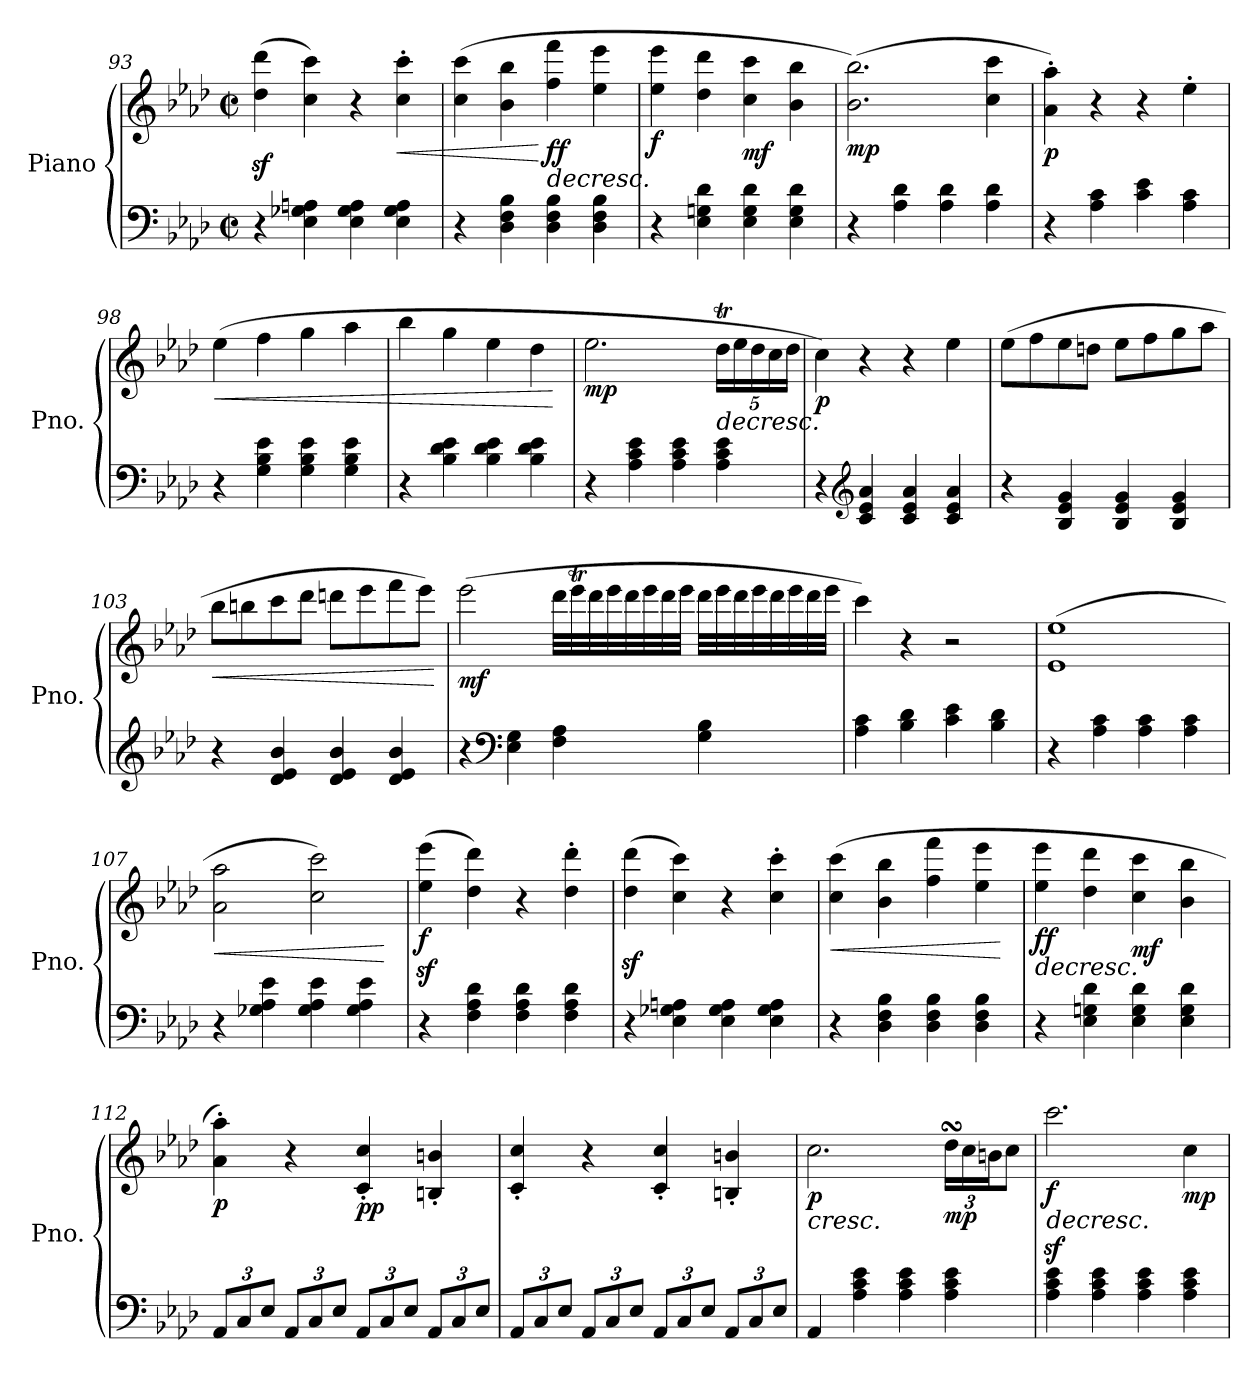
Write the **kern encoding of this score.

**kern	**kern	**dynam
*part1	*part1	*part1
*staff2	*staff1	*staff1/2
*I"Piano	*	*
*I'Pno.	*	*
!!LO:LB:g=z
*clefF4	*clefG2	*
*k[b-e-a-d-]	*k[b-e-a-d-]	*
*M2/2	*M2/2	*
*met(c|)	*met(c|)	*
=93	=93	=93
4r	(>4dd-\z< 4ddd-\z<	.
4E-\ 4G-X\ 4An\	4cc\ 4ccc\)	.
4E-\ 4G-\ 4A\	4r	.
!	!	!LO:HP:b
4E-\ 4G-\ 4A\	4cc\' 4ccc\'	<
=94	=94	=94
4r	(>4cc\ 4ccc\	.
4D-\ 4F\ 4B-\	4b-\ 4bb-\	.
!	!	!LO:HP:n=1:b
!	!	!LO:DY:n=1:b
4D-\ 4F\ 4B-\	4ff\ 4fff\	[ > ff
4D-\ 4F\ 4B-\	4ee-\ 4eee-\	.
=95	=95	=95
!	!	!LO:DY:b
4r	4ee-\ 4eee-\	f
4E-\ 4Gn\ 4d-\	4dd-\ 4ddd-\	.
!	!	!LO:DY:b
4E-\ 4G\ 4d-\	4cc\ 4ccc\	mf
4E-\ 4G\ 4d-\	4b-\ 4bb-\	.
=96	=96	=96
!	!	!LO:DY:b
4r	(>2.b-\ 2.bb-\)	mp
4A-\ 4d-\	.	.
4A-\ 4d-\	.	.
4A-\ 4d-\	4cc\ 4ccc\	.
.	.	]
=97	=97	=97
!	!	!LO:DY:b
4r	4a-\' 4aa-\')	p
4A-\ 4c\	4r	.
4c\ 4e-\	4r	.
4A-\ 4c\	4ee-'\	.
=98	=98	=98
!	!	!LO:HP:b
4r	(>4ee-\	<
4G\ 4B-\ 4e-\	4ff\	.
4G\ 4B-\ 4e-\	4gg\	.
4G\ 4B-\ 4e-\	4aa-\	.
=99	=99	=99
4r	4bb-\	.
4B-\ 4d-\ 4e-\	4gg\	.
4B-\ 4d-\ 4e-\	4ee-\	.
4B-\ 4d-\ 4e-\	4dd-\	.
.	.	[
!!LO:PB:g=z
=100	=100	=100
!	!	!LO:DY:b
4r	2.ee-\	mp
4A-\ 4c\ 4e-\	.	.
4A-\ 4c\ 4e-\	.	.
*	*Xbrackettup	*
!	!	!LO:HP:b
4A-\ 4c\ 4e-\	20dd-T\LL	>
.	20ee-\	.
.	20dd-\	.
.	20cc\	.
.	20dd-\JJ	.
=101	=101	=101
!	!	!LO:DY:b
4r	4cc\)	p
*clefG2	*	*
4c/ 4e-/ 4a-/	4r	]
4c/ 4e-/ 4a-/	4r	.
4c/ 4e-/ 4a-/	4ee-\	.
=102	=102	=102
4r	(>8ee-\L	.
.	8ff\	.
4B-/ 4e-/ 4g/	8ee-\	.
.	8ddn\J	.
4B-/ 4e-/ 4g/	8ee-\L	.
.	8ff\	.
4B-/ 4e-/ 4g/	8gg\	.
.	8aa-\J	.
=103	=103	=103
!	!	!LO:HP:b
4r	8bb-\L	<
.	8bbn\	.
4d-/ 4e-/ 4b-/	8ccc\	.
.	8ddd-\J	.
4d-/ 4e-/ 4b-/	8dddn\L	.
.	8eee-\	.
4d-/ 4e-/ 4b-/	8fff\	.
.	8eee-\J)	.
.	.	[
!!LO:LB:g=z
=104	=104	=104
!	!	!LO:DY:b
4r	(>2eee-\	mf
*clefF4	*	*
4E-\ 4G\	.	.
4F\ 4A-\	32ddd-\LLL	.
.	32eee-T\	.
.	32ddd-\	.
.	32eee-\	.
.	32ddd-\	.
.	32eee-\	.
.	32ddd-\	.
.	32eee-\JJJ	.
4G\ 4B-\	32ddd-\LLL	.
.	32eee-\	.
.	32ddd-\	.
.	32eee-\	.
.	32ddd-\	.
.	32eee-\	.
.	32ddd-\	.
.	32eee-\JJJ	.
=105	=105	=105
4A-\ 4c\	4ccc\)	.
4B-\ 4d-\	4r	.
4c\ 4e-\	2r	.
4B-\ 4d-\	.	.
=106	=106	=106
4r	(>1e- 1ee-	.
4A-\ 4c\	.	.
4A-\ 4c\	.	.
4A-\ 4c\	.	.
=107	=107	=107
!	!	!LO:HP:b
4r	2a-\ 2aa-\	<
4G-X\ 4A-\ 4e-\	.	.
4G-\ 4A-\ 4e-\	2cc\ 2ccc\)	.
4G-\ 4A-\ 4e-\	.	.
.	.	[
!!LO:LB:g=z
=108	=108	=108
!	!	!LO:DY:b
4r	(>4ee-\z< 4eee-\z<	f
4F\ 4A-\ 4d-\	4dd-\ 4ddd-\)	.
4F\ 4A-\ 4d-\	4r	.
4F\ 4A-\ 4d-\	4dd-\' 4ddd-\'	.
=109	=109	=109
4r	(>4dd-\z< 4ddd-\z<	.
4E-\ 4G-X\ 4An\	4cc\ 4ccc\)	.
4E-\ 4G-\ 4A\	4r	.
4E-\ 4G-\ 4A\	4cc\' 4ccc\'	.
=110	=110	=110
!	!	!LO:HP:b
4r	(>4cc\ 4ccc\	<
4D-\ 4F\ 4B-\	4b-\ 4bb-\	.
4D-\ 4F\ 4B-\	4ff\ 4fff\	.
4D-\ 4F\ 4B-\	4ee-\ 4eee-\	.
.	.	[
=111	=111	=111
!	!	!LO:HP:b
!	!	!LO:DY:n=1:b
4r	4ee-\ 4eee-\	> ff
4E-\ 4Gn\ 4d-\	4dd-\ 4ddd-\	.
!	!	!LO:DY:n=2:b
4E-\ 4G\ 4d-\	4cc\ 4ccc\	mf
4E-\ 4G\ 4d-\	4b-\ 4bb-\	.
.	.	]
=112	=112	=112
*Xbrackettup	*	*
!	!	!LO:DY:b
12AA-/L	4a-\' 4aa-\')	p
12C/	.	.
12E-/J	.	.
12AA-/L	4r	.
12C/	.	.
12E-/J	.	.
!	!	!LO:DY:b
12AA-/L	4c/' 4cc/'	pp
12C/	.	.
12E-/J	.	.
12AA-/L	4Bn/' 4bn/'	.
12C/	.	.
12E-/J	.	.
!!LO:LB:g=z
=113	=113	=113
12AA-/L	4c/' 4cc/'	.
12C/	.	.
12E-/J	.	.
12AA-/L	4r	.
12C/	.	.
12E-/J	.	.
12AA-/L	4c/' 4cc/'	.
12C/	.	.
12E-/J	.	.
12AA-/L	4Bn/' 4bn/'	.
12C/	.	.
12E-/J	.	.
=114	=114	=114
!	!	!LO:HP:b
!	!	!LO:DY:n=1:b
4AA-/	2.cc\	< p
4A-\ 4c\ 4e-\	.	.
4A-\ 4c\ 4e-\	.	.
!	!	!LO:DY:n=2:b
4A-\ 4c\ 4e-\	24dd-sSSs\LL	mp
.	24cc\	.
.	24bn\J	.
.	8cc\J	.
.	.	[
=115	=115	=115
!	!	!LO:HP:b
!	!	!LO:DY:n=1:b
4A-\ 4c\ 4e-\	2.cccz<\	> f
4A-\ 4c\ 4e-\	.	.
4A-\ 4c\ 4e-\	.	.
!	!	!LO:DY:n=2:b
4A-\ 4c\ 4e-\	4cc\	mp
.	.	]
=	=	=
*-	*-	*-
